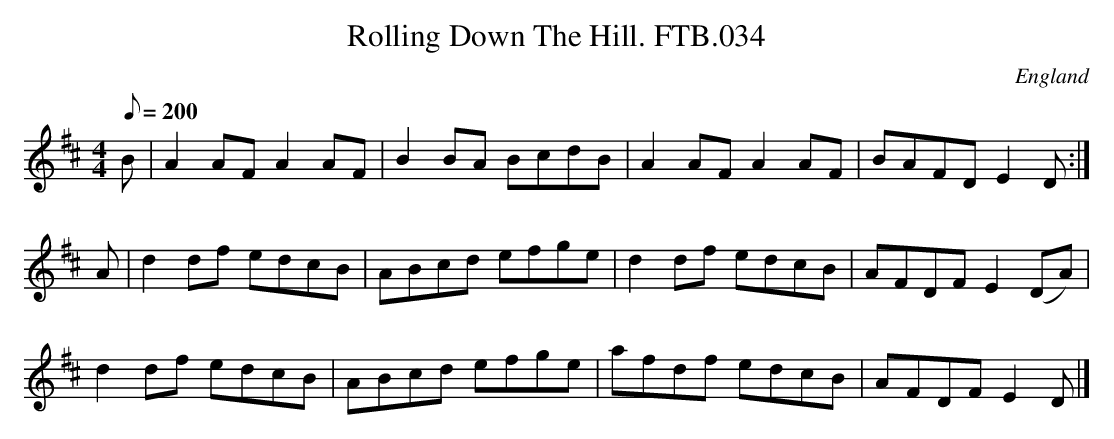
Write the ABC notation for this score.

X:1
T:Rolling Down The Hill. FTB.034
M:4/4
Q:200
O:England
K:D major
B|A2AFA2AF|B2BA BcdB|A2AFA2AF|BAFDE2D:|
A|d2df edcB|ABcd efge|d2df edcB|AFDFE2(DA)|
d2df edcB|ABcd efge|afdf edcB|AFDFE2D|]
